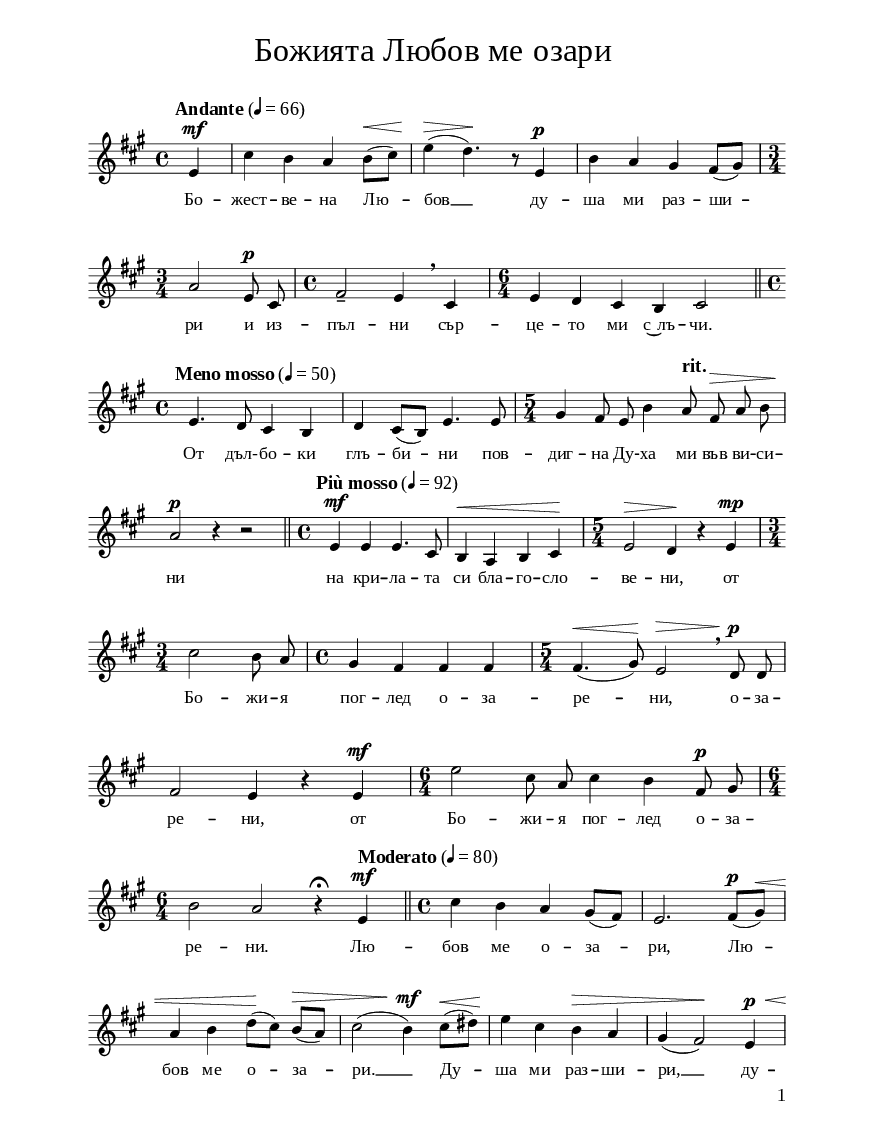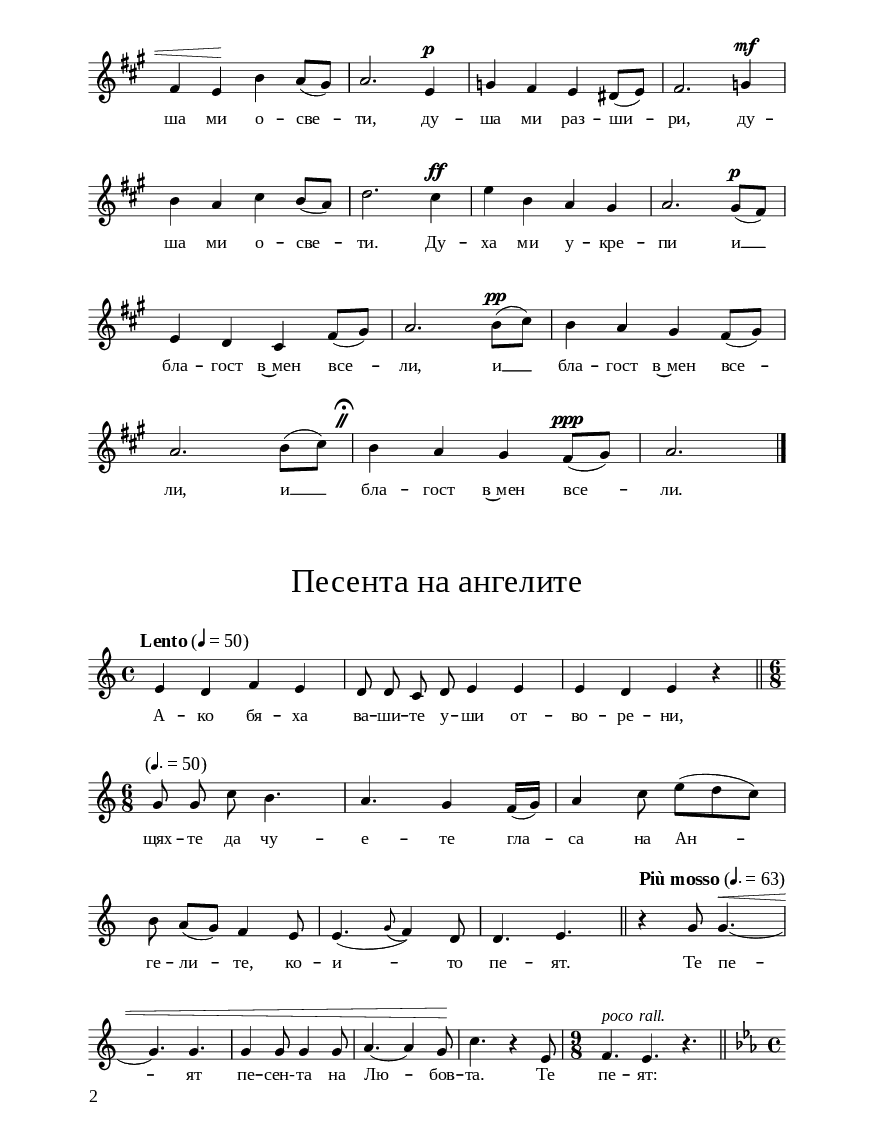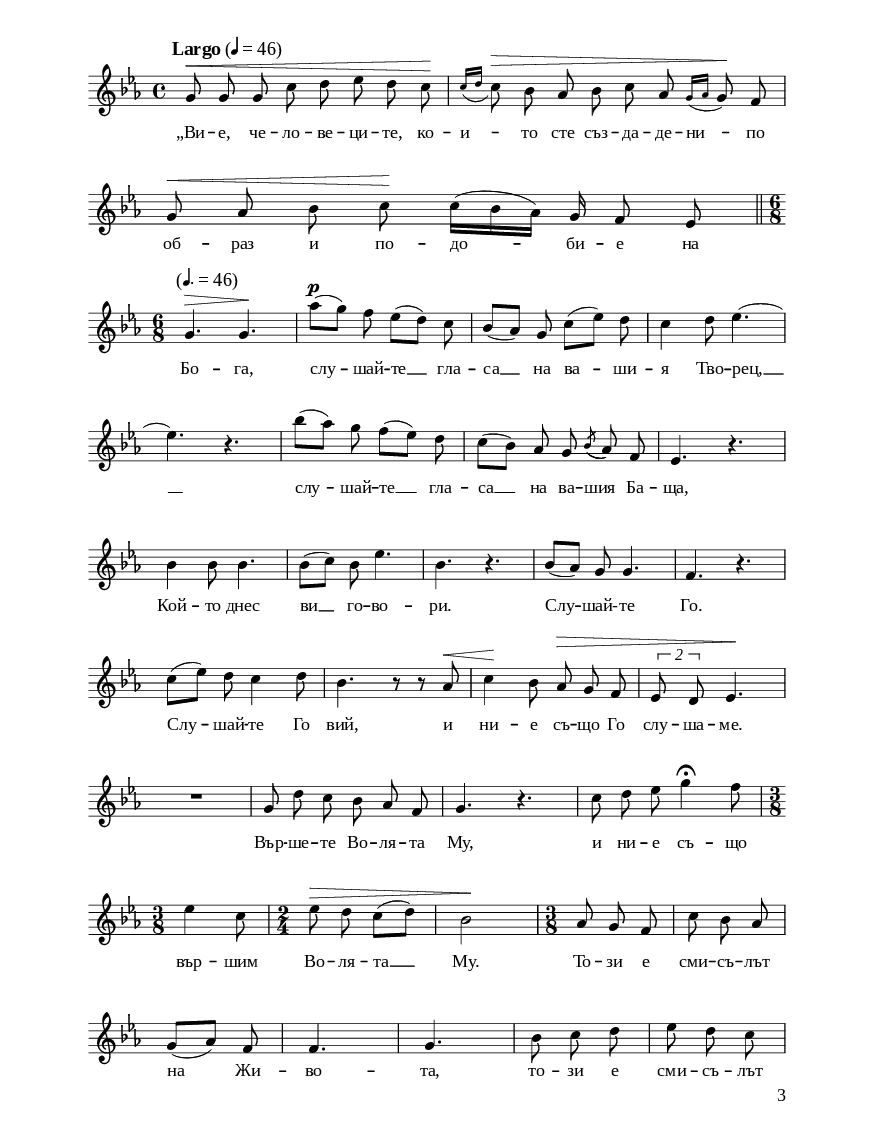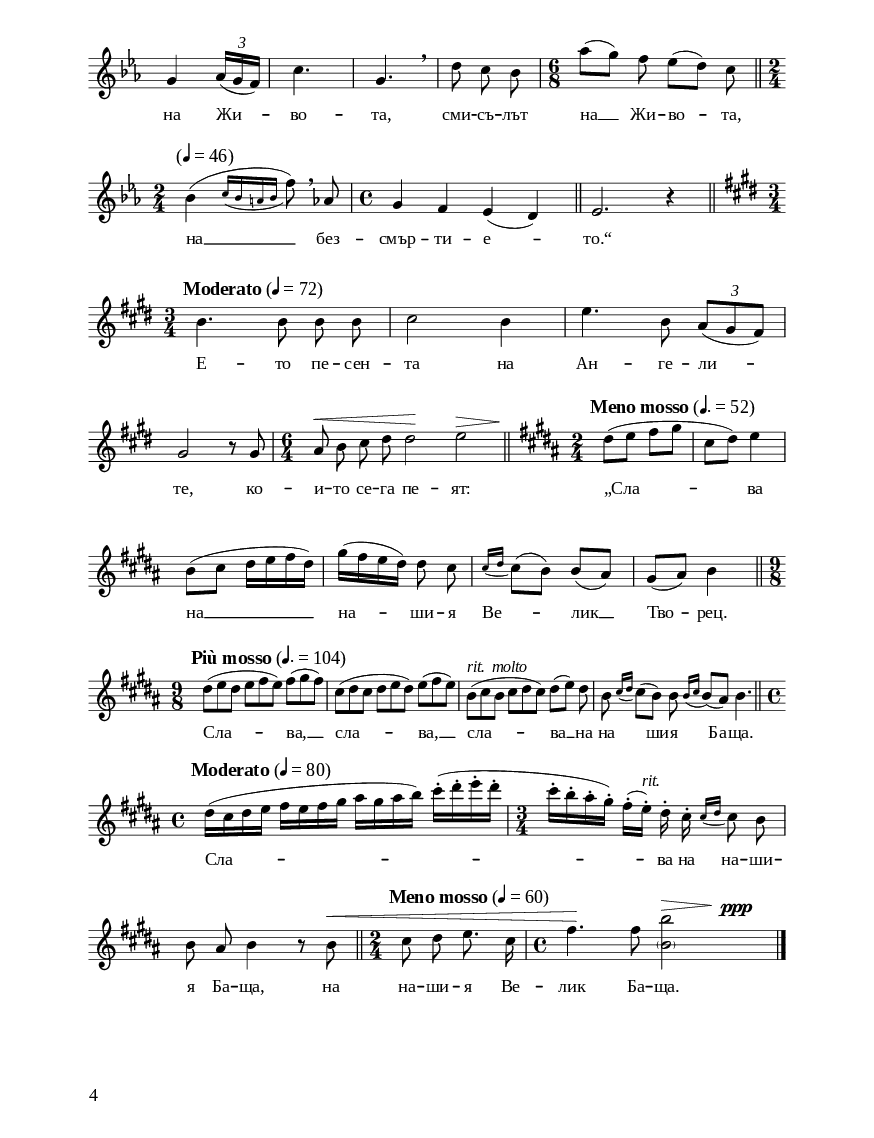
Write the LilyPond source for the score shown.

\version "2.24.2"

% include paper part and global functions
\include "include/globals.ily"

\bookpart {
  \label #'ref206
  \tocItem \markup "Божията Любов ме озари"
  \include "include/bookpart-paper.ily"
  \score {
    \include "include/score-layout.ily"

    \new Voice \absolute {
      \clef treble
      \key a \major
      \time 4/4
      \tempoFunc "Andante" 4 "66"
      \autoBeamOff
      \partial 4
      e'4 ^\mf  | % 2
      cis''4  b'4  a'4  b'8 ( [ ^\<
      cis''8 ) ] | % 3
      e''4 ( ^\! ^\>  d''4. ) \! r8  e'4^\p | % 4
      b'4  a'4  gis'4  fis'8 ( [
      gis'8 ) ] \break| % 5
      \time 3/4  | % 5
      a'2  e'8  ^\p  cis'8   | % 6
      \time 4/4  | % 6
      fis'2 --  e'4   \breathe cis'4 | % 7
      \time 6/4  | % 7
      e'4  d'4  cis'4  b4  cis'2 \bar
      "||"
      \time 4/4  \break | % 8
      | % 8
      \tempoFunc "Meno mosso" 4 "50"
      e'4.  d'8  cis'4  b4 | % 9
      d'4  cis'8 ( [  b8 ) ]  e'4.  e'8
      |
      \time 5/4  |
      gis'4  fis'8   e'8  b'4 \tempo "rit." a'8
      fis'8 ^\>  a'8  b'8
      \break | % 11
      a'2 ^\! ^\p r4 r2 \bar "||"
      \time 4/4   | % 12
      \tempoFunc "Più mosso" 4 "92" e'4 ^\mf

      e'4
      e'4.   cis'8 | % 13
      b4 ^\<  a4  b4  cis'4 ^\!  | % 14
      \time 5/4  | % 14
      e'2 ^\>  d'4 ^\! r4  e'4 ^\mp \break | % 15
      \time 3/4  | % 15
      cis''2  b'8   a'8  | % 16
      \time 4/4  | % 16
      gis'4  fis'4  fis'4  fis'4 | % 17
      \time 5/4  | % 17
      fis'4. ( ^\<  gis'8 ) ^\!  e'2 ^\> \breathe d'8
      ^\!  ^\p  d'8 \break | % 18
      fis'2  e'4 r4  e'4 ^\mf | % 19
      \time 6/4  | % 19
      e''2  cis''8   a'8   cis''4
      b'4  fis'8  ^\p  gis'8 | \time 6/4 \break

      b'2  a'2 r4 ^\fermata
      \tempoFunc "Moderato" 4 "80"
      e'4
      ^\mf | % 21
      \time 4/4  | \bar "||" % 21
      cis''4  b'4  a'4  gis'8 ( [
      fis'8 ) ]  | % 22
      e'2.  fis'8 ( [ ^\p  gis'8 ) ] ^\< \break | % 23
      a'4  b'4  d''8 ( [ ^\!  cis''8 )
      ]  b'8 ( [ ^\>  a'8 ) ] | % 24
      cis''2 (  b'4 ) ^\! ^\mf  cis''8 ( [ ^\<
      dis''8 ) ] | % 25
      e''4 ^\!  cis''4  b'4 ^\>  a'4 | % 26
      gis'4 (  fis'2 ) ^\!  e'4 ^\p ^\< \break | % 27
      fis'4  e'4 ^\! b'4  a'8 ( [
      gis'8 ) ] | % 28
      a'2.  e'4 ^\p | % 29
      g'4  fis'4  e'4  dis'8 ( [  e'8
      ) ] |
      fis'2.  g'4 ^\mf \break | % 31
      b'4  a'4  cis''4  b'8 ( [  a'8
      ) ] | % 32
      d''2.  cis''4 ^\ff  | % 33
      e''4  b'4  a'4  gis'4 | % 34
      a'2.  gis'8 ( [ ^\p  fis'8 ) ] \break | % 35
      e'4  d'4  cis'4  fis'8 ( [  gis'8
      ) ] | % 36
      a'2.  b'8 ( [ ^\pp  cis''8 ) ]
      | % 37
      b'4  a'4  gis'4  fis'8 ( [
      gis'8 ) ] | \break % 38
      a'2.  b'8 ( [  cis''8 ) ]
      ^\markup {
        \override #'(baseline-skip . 1.2)
        \column {
          \line { "   " \musicglyph #"scripts.ufermata"}
          \line { "   " \musicglyph #"scripts.caesura.straight" }
        }
      }
      | % 39
      b'4  a'4  gis'4  fis'8 ( [ ^\ppp
      gis'8 ) ] |
      a'2. \bar "|."
    }

    \addlyrics {
      Бо -- жест -- ве -- на Лю -- бов __
      ду -- ша ми раз -- ши -- ри
      и из -- пъл -- ни сър -- це -- то
      ми с~лъ -- чи. От "дъл-" -- бо -- ки
      глъ -- би -- ни пов -- диг -- на
      Ду -- ха ми във ви -- си -- ни на
      кри -- ла -- та си бла -- го -- сло
      -- ве -- ни, от Бо -- жи -- я пог --
      лед о -- за -- ре -- ни, о -- за
      -- ре -- ни, от Бо -- жи -- я пог --
      лед о -- за -- ре -- ни. Лю -- бов
      ме о -- за -- ри, Лю -- бов
      ме о -- за -- ри. __ Ду --
      ша ми раз -- ши -- ри,  __ ду --
      ша ми о -- све  -- ти, ду -- ша
      ми раз -- ши  -- ри, ду -- ша ми
      о -- све -- ти. Ду -- ха ми у --
      кре -- пи и __  бла -- гост в~мен
      все -- ли, и __ бла -- гост
      в~мен все -- ли, и __ бла --
      гост в~мен все -- ли.}

      \header {
        title = \titleFunc "Божията Любов ме озари " " Božijata Ljubov me ozari"
      }

      \midi{}

    } % score

    \label #'ref207
    \tocItem \markup "Песента на ангелите "
    \include "include/bookpart-paper.ily"
    \score {
      \include "include/score-layout.ily"

      \new Voice \absolute {
        \clef treble
        \key c \major
        \time 4/4
        \tempoFunc "Lento" 4 "50"
        \autoBeamOff
        \override Hairpin.to-barline = ##f
        \override Hairpin.after-line-breaking = ##t
        e'4  d'4  f'4  e'4 | % 2
        d'8  d'8  c'8  d'8  e'4
        e'4 | % 3
        e'4  d'4  e'4 r4 | \break % 4
        \time 6/8  | \bar"||" % 4
        \tempoFunc "" 4. "50"
        g'8  g'8 c''8 b'4.  | % 5
        a'4.  g'4  f'16 ( [  g'16 ) ] | % 6
        a'4 c''8 e''8 ( [ d''8
        c''8 ) ] |\break  % 7
        b'8  a'8 ( [  g'8 ) ]  f'4  e'8
        | % 8
        e'4. ( \appoggiatura {  g'8 }  f'4 )
        d'8 | % 9
        d'4.  e'4. \bar"||" |
        \tempoFunc "Più mosso" 4. "63"
        r4  g'8
        g'4. ~ ^\< |  \break % 11
        g'4.  g'4. | % 12
        g'4  g'8  g'4  g'8 | % 13
        a'4. ~  a'4  g'8 _\!  | % 14
        c''4.  r4  e'8 |  % 15
        \time 9/8  | % 15
        f'4. ^\markup{ \italic {poco rall.} }  e'4. r4. \bar
        "||" \break
        \key es \major \time 4/4 | % 16
        \tempoFunc "Largo" 4 "46"
        g'8 ^\<  g'8  g'8 c''8 d''8
        es''8 d''8 c''8 ^\! | % 17
        \grace {  c''16 ( [  d''16 ] } c''8 ) ^\>
        bes'8  as'8 bes'8 c''8
        as'8 \grace {  g'16 ( [  as'16 ] }  g'8 )
        ^\! f'8 | \break % 18
        g'8 ^\<  as'8 bes'8 c''8  ^\!
        c''16 ( [ bes'16  as'16 )  ] g'16
        f'8  es'8  \bar "||"
        \break | % 19
        \time 6/8  | % 19
        \tempoFunc "" 4. "46"
        g'4. ^\>  g'4.  ^\! |
        as''8 ( [ ^\p g''8 ) ] f''8
        es''8 ( [ d''8 ) ] c''8 | % 21
        bes'8 ( [  as'8 ) ]  g'8 c''8 ( [
        es''8 ) ] d''8 | % 22
        c''4 d''8 es''4. ~ \break | % 23
        es''4. r4. | % 24
        bes''8 ( [ as''8 ) ] g''8
        f''8 ( [ es''8 ) ] d''8 | % 25
        c''8 ( [ bes'8 ) ]  as'8  g'8
        \acciaccatura {  bes'8 ( }  as'8 )  f'8 | % 26
        es'4. r4. \break | % 27
        bes'4 bes'8 bes'4. | % 28
        bes'8 ( [ c''8 ) ] bes'8
        es''4. | % 29
        bes'4. r4. |
        bes'8 ( [  as'8 ) ]  g'8  g'4. | % 31
        f'4. r4. \break| % 32
        c''8 ( [ es''8 ) ] d''8 c''4
        d''8 | % 33
        bes'4. r8 r8  as'8 ^\< | % 34
        c''4 ^\! bes'8  as'8 ^\>  g'8
        f'8 | % 35
        \times 3/2  {
          es'8   d'8
        }
        es'4. ^\! \break | % 36
        R2. | % 37
        g'8 d''8 c''8 bes'8
        as'8  f'8 | % 38
        g'4. r4. | % 39
        c''8 d''8 es''8 g''4
        ^\fermata f''8 \break |
        \time 3/8  |
        es''4 c''8 | % 41
        \time 2/4  | % 41
        es''8 ^\> d''8 c''8 ( [ d''8
        ) ] | % 42
        bes'2 ^\! | % 43
        \time 3/8  | % 43
        as'8  g'8  f'8 | % 44
        c''8 bes'8  as'8 \break | % 45
        g'8 ( [  as'8 ) ]  f'8 | % 46
        f'4. | % 47
        g'4. | % 48
        bes'8 c''8 d''8 | % 49
        es''8 d''8 c''8 \break |
        g'4 \once \omit TupletBracket
        \times 2/3  {
          as'16 ( [  g'16  f'16 ) ]
        }
        | % 51
        c''4. | % 52
        g'4.  \breathe | % 53
        d''8 c''8 bes'8 | % 54
        \time 6/8  | % 54
        as''8 ( [ g''8 ) ] f''8 es''8
        ( [ d''8 ) ] c''8 \bar "||"
        \break | % 55
        \time 2/4  | % 55
        \tempoFunc "" 4 "46" | % 55
        bes'4 ( \acciaccatura {
          c''16 [bes'16 a'16
          bes'16 ]
        }
        f''8 )  \breathe as'8  | % 56
        \time 4/4  | % 56
        g'4  f'4  es'4 (  d'4 ) \bar "||"
        es'2. r4 \bar "||"
        \break | % 58
        \once \override Staff.KeyCancellation.break-visibility = #all-invisible
        \key e \major \time 3/4 | % 58
        \tempoFunc "Moderato" 4 "72"
        b'4. b'8 b'8 b'8 | % 59
        cis''2 b'4 |
        e''4. b'8 \once \omit TupletBracket
        \times 2/3  {
          a'8 ( [  gis'8  fis'8 ) ]
        }
        | \break % 61
        gis'2 r8  gis'8 | % 62
        \time 6/4  | % 62
        a'8 ^\< b'8 cis''8 dis''8
        dis''2 ^\!
        \once \override Hairpin.to-barline = ##t
        e''2 ^\> \bar "||"
        \key b \major \time 2/4 | % 63
        \tempoFunc "Meno mosso" 4. "52"
        dis''8 ( [ _\! e''8 ] fis''8 [
        gis''8 ] | % 64
        cis''8 [ dis''8 ) ] e''4 | \break % 65
        b'8 ( [ cis''8 ] dis''16 [
        e''16 fis''16 dis''16 ) ]  | % 66
        gis''16 ( [ fis''16 e''16
        dis''16 ) ] dis''8 cis''8 | % 67
        \grace {  cis''16 ( [  dis''16 ] } cis''8 )
        ( [ b'8 ) ]  b'8 ( [  ais'8 ) ] | % 68
        gis'8 ( [  ais'8 ) ] b'4 \bar "||" \break
        \time 9/8  | % 69
        \tempoFunc "Più mosso" 4. "104"
        dis''8 ( [  e''8
        dis''8 ] e''8 [
        fis''8 e''8 ) ] fis''8 ( [ gis''8
        fis''8 ) ]  |
        cis''8 ( [ dis''8 cis''8 ]
        dis''8 [ e''8 dis''8 ) ] e''8 ( [
        fis''8 e''8 ) ] | % 71
        b'8 ( [ ^\markup{ \italic {rit. molto} } cis''8
        b'8 ] cis''8 [ dis''8 cis''8
        ) ] dis''8 (  [e''8] ) dis''8  | % 72

        b'8  \acciaccatura { cis''16  [  dis''16 ] }
        cis''8 [( b'8 )]

        b'8  \acciaccatura { b'16 [  cis''16 ] }
        b'8 [( ais'8 )]

        b'4. \break | % 73
        \time 4/4  | \bar "||" % 73
        \tempoFunc "Moderato" 4 "80"
        dis''16 ( [ cis''16 dis''16
        e''16 ] fis''16 [ e''16 fis''16
        gis''16 ] ais''16 [ gis''16
        ais''16 b''16 ) ] cis'''16 ( -. [
        dis'''16 -. e'''16 -. dis'''16 -. ] | % 74
        \time 3/4  | % 74
        cis'''16 -. [ b''16 -. ais''16 -.
        gis''16 ) -. ] fis''16 ( -. [ e''16 )
        -. ] ^\markup{ \italic {rit.} } dis''16 -. cis''16
        -. \acciaccatura {  cis''16 [  dis''16 ] } cis''8
        b'8 \break | % 75
        b'8  ais'8 b'4 r8
        b'8^\<
        \tempoFunc "Meno mosso" 4 "60"
        \time 2/4  | \bar "||" % 76
        cis''8 dis''8 e''8. cis''16
        | % 77
        \time 4/4  | % 77
        fis''4. ^\! fis''8
        <\parenthesize b'
        b''>2 ^\>
        \once \override Score.BarLine.break-visibility = ##(#f #f #f)
        s^\ppp ^\! \bar "|."
      }

      \addlyrics {
        А
        -- ко бя -- ха ва -- ши -- те у -- ши
        от -- во -- ре -- ни, щях -- те да
        чу -- е -- те гла -- са на Ан
        --  ге -- ли -- те, ко -- и
        --  то пе -- ят. Те пе --
        ят пе -- "сен-" -- та на Лю -- бов
        -- та. Те пе -- ят: „Ви -- е, че --
        ло -- ве -- ци -- те, ко -- и --
        то сте съз -- да -- де -- ни --
        по об -- раз и по -- до --
        би -- е на Бо -- га, слу -- шай
        -- те __  гла -- са __  на ва --
        ши -- я Тво -- рец, __ слу --
        шай -- те __  гла -- са __  на ва
        -- шия Ба -- ща, Кой -- то днес
        ви __  го -- во -- ри. Слу -- "шай-"
        -- те Го. Слу -- шай -- те Го
        вий, и ни -- е съ -- що Го слу --
        ша -- ме. Вър -- ше -- те Во -- ля --
        та Му, и ни -- е съ -- що вър --
        шим Во -- ля -- та __  Му. То -- зи
        е сми -- съ -- лът на  Жи -- во
        -- та, то -- зи е сми -- съ -- лът
        на Жи --  во -- та, сми -- съ
        -- лът на __ Жи -- во -- та, на __
        без -- смър -- ти
        -- е -- то.“ Е -- то пе -- сен --
        та на Ан -- ге -- ли  --  те,
        ко -- и -- то се -- га пе -- ят:
        „Сла --     ва на __
        на --
        ши -- я   Ве -- лик __
        Тво -- рец. Сла --
        ва, __  сла --
        ва, __  сла --
        ва __     на на   -- "       ши" --
        я "      Ба" -- ща. Сла -- "" -- "" --
        ва на  "     на" -- ши -- я Ба
        -- ща, на на -- ши -- я Ве -- лик Ба
        -- ща.}

        \header {
          title = \titleFunc "Песента на ангелите" "Pesenta na angelite"
        }

        \midi{}

      } % score



    } % bookpart

    % Più mosso
    %
